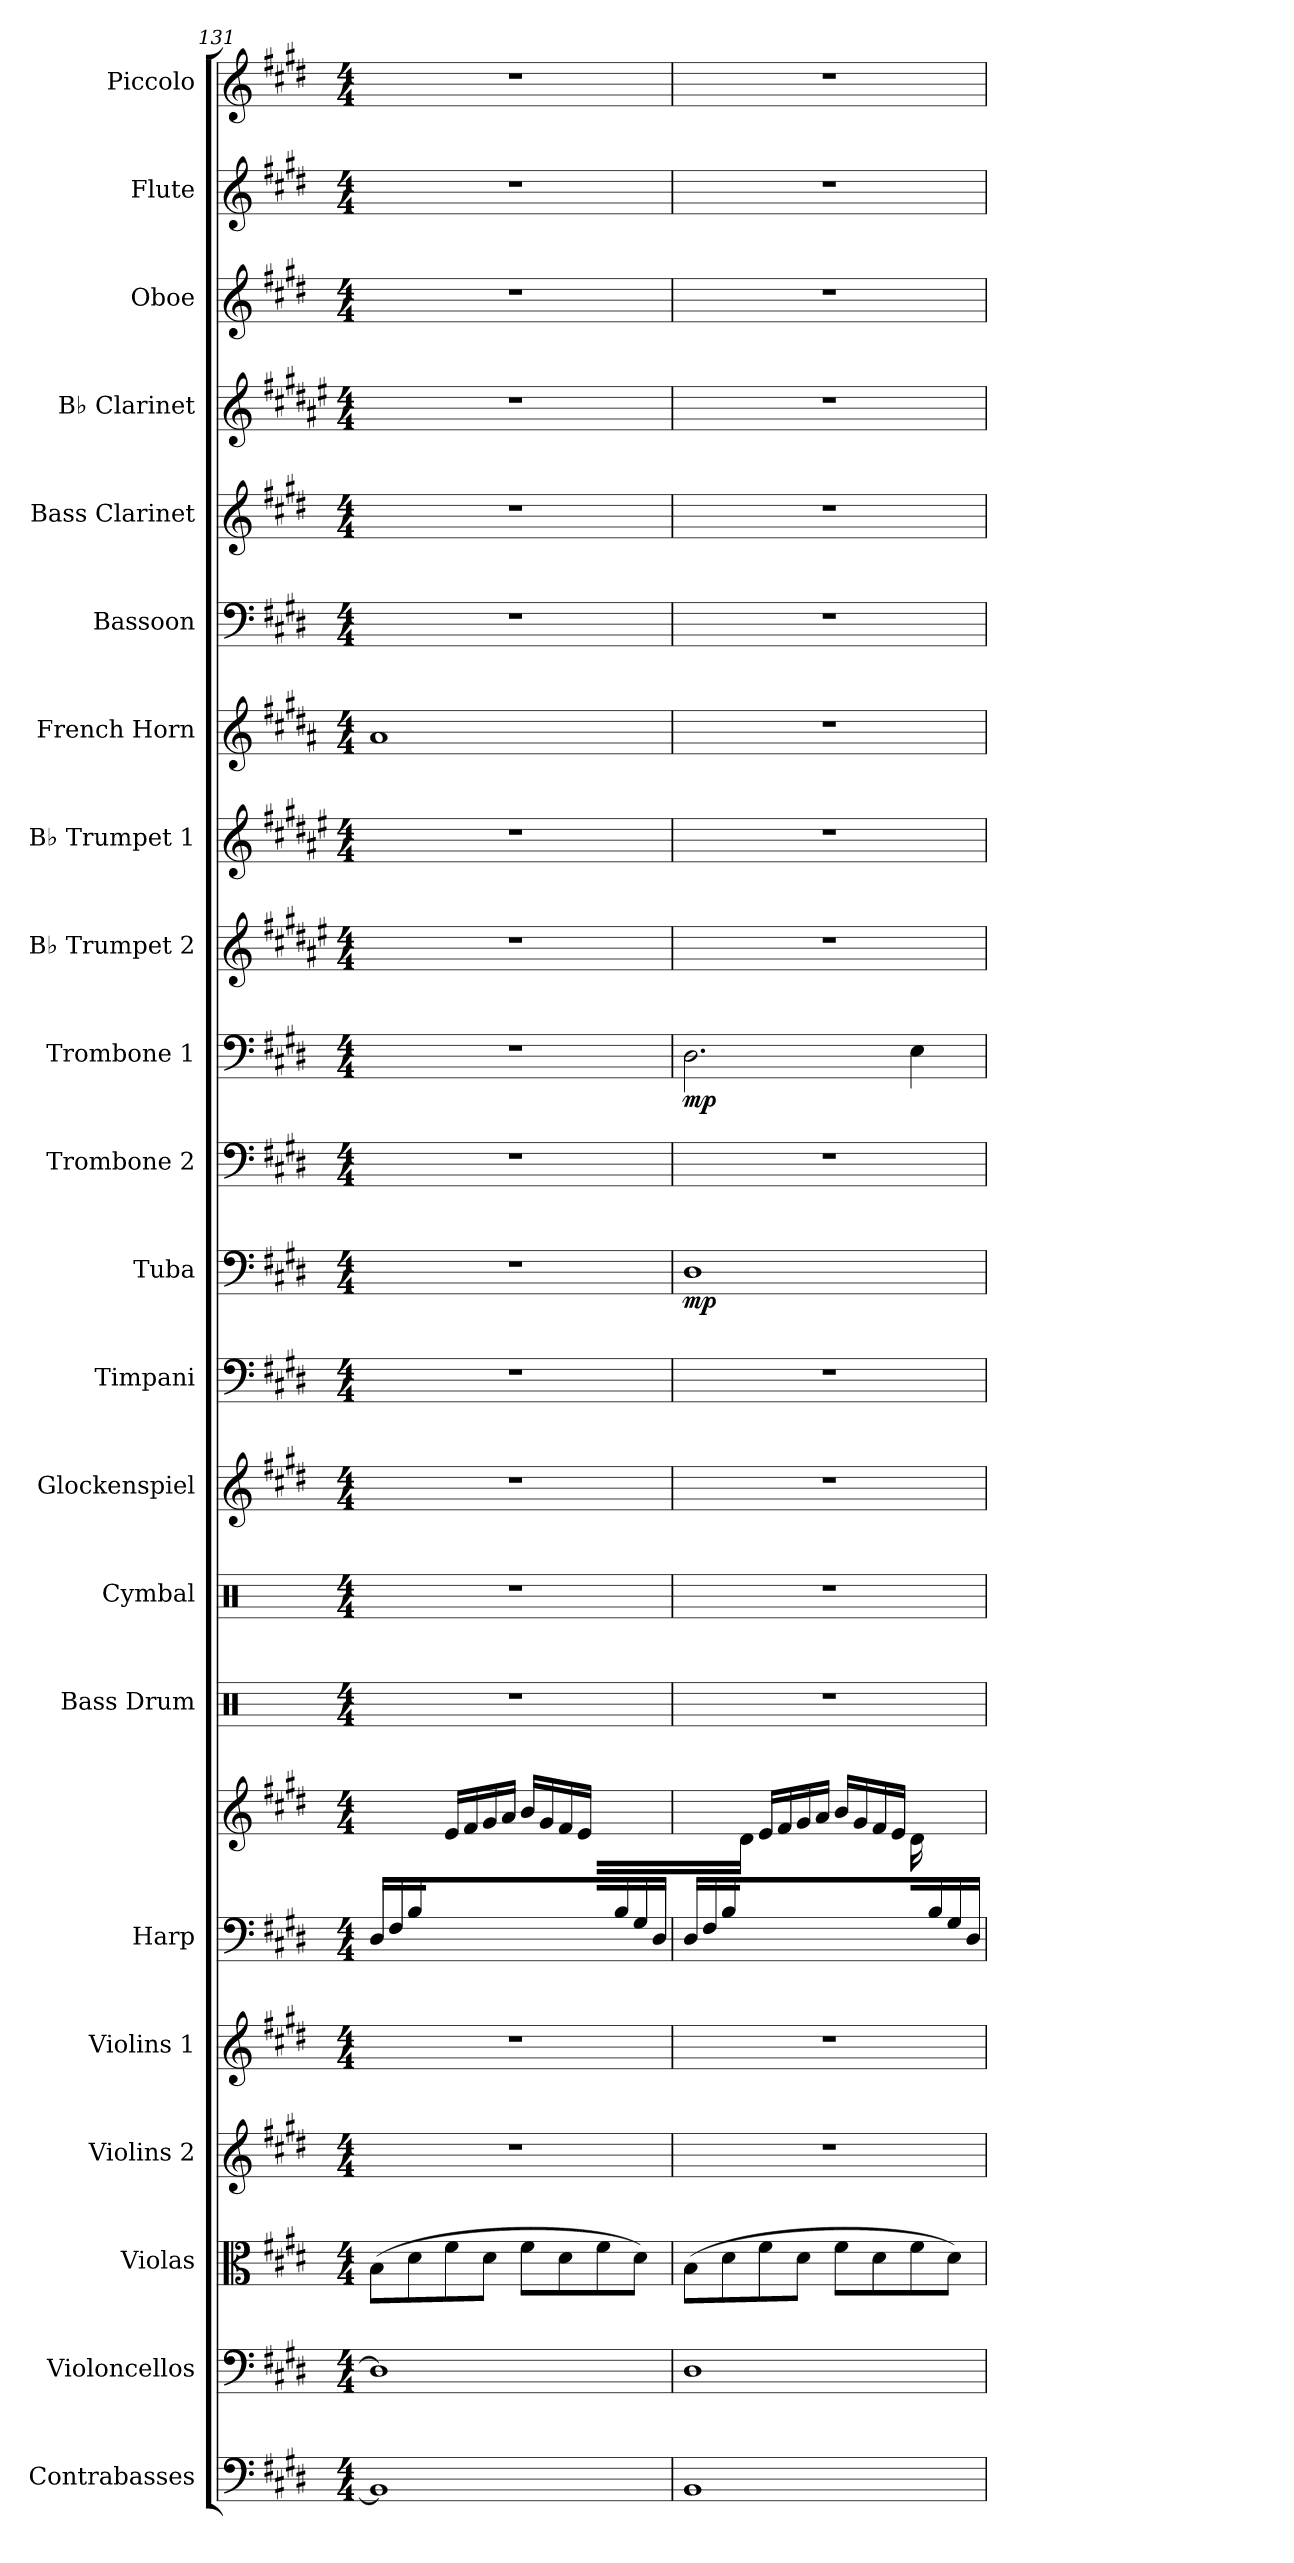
**kern	**kern	**kern	**kern	**kern	**kern	**kern	**kern	**kern	**kern	**kern	**kern	**dynam	**kern	**kern	**dynam	**kern	**kern	**kern	**kern	**kern	**kern	**kern	**kern	**kern
*part22	*part21	*part20	*part19	*part18	*part17	*part17	*part16	*part15	*part14	*part13	*part12	*part12	*part11	*part10	*part10	*part9	*part8	*part7	*part6	*part5	*part4	*part3	*part2	*part1
*staff23	*staff22	*staff21	*staff20	*staff19	*staff18	*staff17	*staff16	*staff15	*staff14	*staff13	*staff12	*staff12	*staff11	*staff10	*staff10	*staff9	*staff8	*staff7	*staff6	*staff5	*staff4	*staff3	*staff2	*staff1
*I"Contrabasses	*I"Violoncellos	*I"Violas	*I"Violins 2	*I"Violins 1	*I"Harp	*	*I"Bass Drum	*I"Cymbal	*I"Glockenspiel	*I"Timpani	*I"Tuba	*	*I"Trombone 2	*I"Trombone 1	*	*I"B♭ Trumpet 2	*I"B♭ Trumpet 1	*I"French Horn	*I"Bassoon	*I"Bass Clarinet	*I"B♭ Clarinet	*I"Oboe	*I"Flute	*I"Piccolo
*I'Cbs.	*I'Vcs.	*I'Vlas.	*I'Vlns. 2	*I'Vlns. 1	*I'Hrp.	*	*I'B. Dr.	*I'Cym.	*I'Glock.	*I'Timp.	*I'Tba.	*	*I'Tbn. 2	*I'Tbn. 1	*	*I'B♭ Tpt. 2	*I'B♭ Tpt. 1	*I'F Hn.	*I'Bsn.	*I'B. Cl.	*I'B♭ Cl.	*I'Ob.	*I'Fl.	*I'Picc.
!!LO:PB:g=z
*clefF4	*clefF4	*clefC3	*clefG2	*clefG2	*clefF4	*clefG2	*clefX	*clefX	*clefG2	*clefF4	*clefF4	*	*clefF4	*clefF4	*	*clefG2	*clefG2	*clefG2	*clefF4	*clefG2	*clefG2	*clefG2	*clefG2	*clefG2
*ITrd7c12	*	*	*	*	*	*	*	*	*ITrd-14c-24	*	*	*	*	*	*	*ITrd1c2	*ITrd1c2	*ITrd4c7	*	*ITrd8c14	*ITrd1c2	*	*	*ITrd-7c-12
*k[f#c#g#d#]	*k[f#c#g#d#]	*k[f#c#g#d#]	*k[f#c#g#d#]	*k[f#c#g#d#]	*k[f#c#g#d#]	*k[f#c#g#d#]	*k[]	*k[]	*k[f#c#g#d#]	*k[f#c#g#d#]	*k[f#c#g#d#]	*	*k[f#c#g#d#]	*k[f#c#g#d#]	*	*k[f#c#g#d#]	*k[f#c#g#d#]	*k[f#c#g#d#]	*k[f#c#g#d#]	*k[f#c#g#d#]	*k[f#c#g#d#]	*k[f#c#g#d#]	*k[f#c#g#d#]	*k[f#c#g#d#]
*M4/4	*M4/4	*M4/4	*M4/4	*M4/4	*M4/4	*M4/4	*M4/4	*M4/4	*M4/4	*M4/4	*M4/4	*	*M4/4	*M4/4	*	*M4/4	*M4/4	*M4/4	*M4/4	*M4/4	*M4/4	*M4/4	*M4/4	*M4/4
=131	=131	=131	=131	=131	=131	=131	=131	=131	=131	=131	=131	=131	=131	=131	=131	=131	=131	=131	=131	=131	=131	=131	=131	=131
*	*	*	*	*	*	*^	*	*	*	*	*	*	*	*	*	*	*	*	*	*	*	*	*	*
1BBB]	1D#]	(>8B\L	1r	1r	16D#/LL	4ryy	8.ryy	1r	1r	1r	1r	1r	.	1r	1r	.	1r	1r	1d#	1r	1r	1r	1r	1r	1r
.	.	.	.	.	16F#/	.	.	.	.	.	.	.	.	.	.	.	.	.	.	.	.	.	.	.	.
.	.	8d#\	.	.	16B/	.	.	.	.	.	.	.	.	.	.	.	.	.	.	.	.	.	.	.	.
.	.	.	.	.	16ryy	.	16d#\JJ	.	.	.	.	.	.	.	.	.	.	.	.	.	.	.	.	.	.
.	.	8f#\	.	.	4ryy	16e/LL	2ryy	.	.	.	.	.	.	.	.	.	.	.	.	.	.	.	.	.	.
.	.	.	.	.	.	16f#/	.	.	.	.	.	.	.	.	.	.	.	.	.	.	.	.	.	.	.
.	.	8d#\J	.	.	.	16g#/	.	.	.	.	.	.	.	.	.	.	.	.	.	.	.	.	.	.	.
.	.	.	.	.	.	16a/JJ	.	.	.	.	.	.	.	.	.	.	.	.	.	.	.	.	.	.	.
.	.	8f#\L	.	.	4ryy	16b/LL	.	.	.	.	.	.	.	.	.	.	.	.	.	.	.	.	.	.	.
.	.	.	.	.	.	16g#/	.	.	.	.	.	.	.	.	.	.	.	.	.	.	.	.	.	.	.
.	.	8d#\	.	.	.	16f#/	.	.	.	.	.	.	.	.	.	.	.	.	.	.	.	.	.	.	.
.	.	.	.	.	.	16e/JJ	.	.	.	.	.	.	.	.	.	.	.	.	.	.	.	.	.	.	.
.	.	8f#\	.	.	16ryy	4ryy	16d#\LL	.	.	.	.	.	.	.	.	.	.	.	.	.	.	.	.	.	.
.	.	.	.	.	16B/	.	8.ryy	.	.	.	.	.	.	.	.	.	.	.	.	.	.	.	.	.	.
.	.	8d#\J)	.	.	16G#/	.	.	.	.	.	.	.	.	.	.	.	.	.	.	.	.	.	.	.	.
.	.	.	.	.	16D#/JJ	.	.	.	.	.	.	.	.	.	.	.	.	.	.	.	.	.	.	.	.
=132	=132	=132	=132	=132	=132	=132	=132	=132	=132	=132	=132	=132	=132	=132	=132	=132	=132	=132	=132	=132	=132	=132	=132	=132	=132
!	!	!	!	!	!	!	!	!	!	!	!	!	!LO:DY:b	!	!	!LO:DY:b	!	!	!	!	!	!	!	!	!
1BBB	1D#	(>8B\L	1r	1r	16D#/LL	4ryy	8.ryy	1r	1r	1r	1r	1D#	mp	1r	2.D#\	mp	1r	1r	1r	1r	1r	1r	1r	1r	1r
.	.	.	.	.	16F#/	.	.	.	.	.	.	.	.	.	.	.	.	.	.	.	.	.	.	.	.
.	.	8d#\	.	.	16B/	.	.	.	.	.	.	.	.	.	.	.	.	.	.	.	.	.	.	.	.
.	.	.	.	.	16ryy	.	16d#\JJ	.	.	.	.	.	.	.	.	.	.	.	.	.	.	.	.	.	.
.	.	8f#\	.	.	4ryy	16e/LL	2ryy	.	.	.	.	.	.	.	.	.	.	.	.	.	.	.	.	.	.
.	.	.	.	.	.	16f#/	.	.	.	.	.	.	.	.	.	.	.	.	.	.	.	.	.	.	.
.	.	8d#\J	.	.	.	16g#/	.	.	.	.	.	.	.	.	.	.	.	.	.	.	.	.	.	.	.
.	.	.	.	.	.	16a/JJ	.	.	.	.	.	.	.	.	.	.	.	.	.	.	.	.	.	.	.
.	.	8f#\L	.	.	4ryy	16b/LL	.	.	.	.	.	.	.	.	.	.	.	.	.	.	.	.	.	.	.
.	.	.	.	.	.	16g#/	.	.	.	.	.	.	.	.	.	.	.	.	.	.	.	.	.	.	.
.	.	8d#\	.	.	.	16f#/	.	.	.	.	.	.	.	.	.	.	.	.	.	.	.	.	.	.	.
.	.	.	.	.	.	16e/JJ	.	.	.	.	.	.	.	.	.	.	.	.	.	.	.	.	.	.	.
.	.	8f#\	.	.	16ryy	4ryy	16d#\LL	.	.	.	.	.	.	.	4E\	.	.	.	.	.	.	.	.	.	.
.	.	.	.	.	16B/	.	8.ryy	.	.	.	.	.	.	.	.	.	.	.	.	.	.	.	.	.	.
.	.	8d#\J)	.	.	16G#/	.	.	.	.	.	.	.	.	.	.	.	.	.	.	.	.	.	.	.	.
.	.	.	.	.	16D#/JJ	.	.	.	.	.	.	.	.	.	.	.	.	.	.	.	.	.	.	.	.
*	*	*	*	*	*	*v	*v	*	*	*	*	*	*	*	*	*	*	*	*	*	*	*	*	*	*
=	=	=	=	=	=	=	=	=	=	=	=	=	=	=	=	=	=	=	=	=	=	=	=	=
*-	*-	*-	*-	*-	*-	*-	*-	*-	*-	*-	*-	*-	*-	*-	*-	*-	*-	*-	*-	*-	*-	*-	*-	*-
